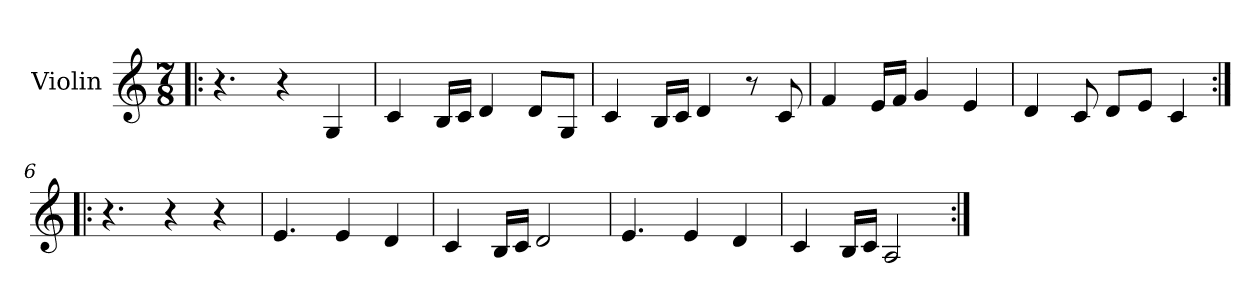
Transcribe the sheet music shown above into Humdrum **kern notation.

**kern
*part1
*staff1
*I"Violin
*I'Vln
*clefG2
*k[]
*M7/8
*MM120
=1!|:
4.r
4r
4G/
=2
4c/
16B/LL
16c/JJ
4d/
8d/L
8G/J
=3
4c/
16B/LL
16c/JJ
4d/
8r
8c/
=4
4f/
16e/LL
16f/JJ
4g/
4e/
=5
4d/
8c/
8d/L
8e/J
4c/
=6:|!|:
4.r
4r
4r
=7
4.e/
4e/
4d/
=8
4c/
16B/LL
16c/JJ
2d/
!!LO:LB:g=z
=9
4.e/
4e/
4d/
=10
4c/
16B/LL
16c/JJ
2A/
=:|!
*-
